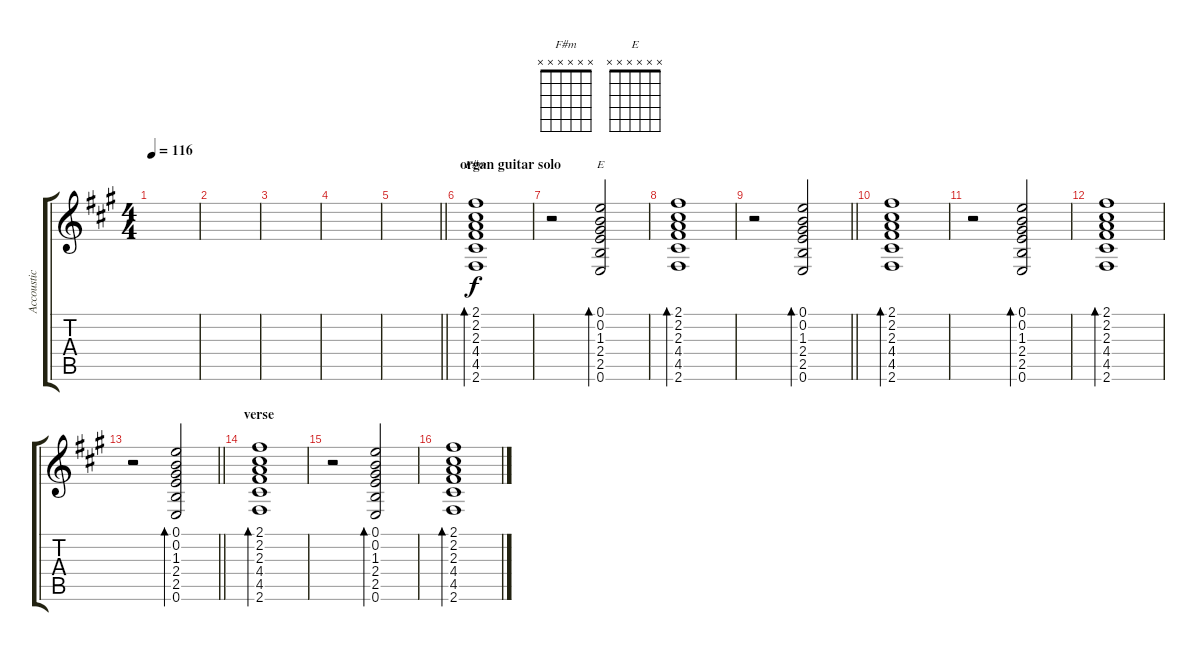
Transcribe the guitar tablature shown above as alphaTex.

\track ("Accoustic 12 string" "Accoustic ") {instrument acousticguitarsteel}
\staff {score tabs}
\tuning (E4 B3 G3 D3 A2 E2) {hide}
\chord ("F#m" x x x x x x)
\chord ("E" x x x x x x)
\ts (4 4)
\tempo 116
\clef g2
\ks a
|
|
|
|
\barLineRight lightlight
|
\section ("" "organ guitar solo")
(2.1 2.2 2.3 4.4 4.5 2.6).1{bd 60 ch "F#m"} |
r.2 (0.1 0.2 1.3 2.4 2.5 0.6).2{bd 60 ch "E"} |
(2.1 2.2 2.3 4.4 4.5 2.6).1{bd 60} |
\barLineRight lightlight
r.2 (0.1 0.2 1.3 2.4 2.5 0.6).2{bd 60} |
(2.1 2.2 2.3 4.4 4.5 2.6).1{bd 60} |
r.2 (0.1 0.2 1.3 2.4 2.5 0.6).2{bd 60} |
(2.1 2.2 2.3 4.4 4.5 2.6).1{bd 60} |
\barLineRight lightlight
r.2 (0.1 0.2 1.3 2.4 2.5 0.6).2{bd 60} |
\section ("" "verse")
(2.1 2.2 2.3 4.4 4.5 2.6).1{bd 60} |
r.2 (0.1 0.2 1.3 2.4 2.5 0.6).2{bd 60} |
(2.1 2.2 2.3 4.4 4.5 2.6).1{bd 60}
